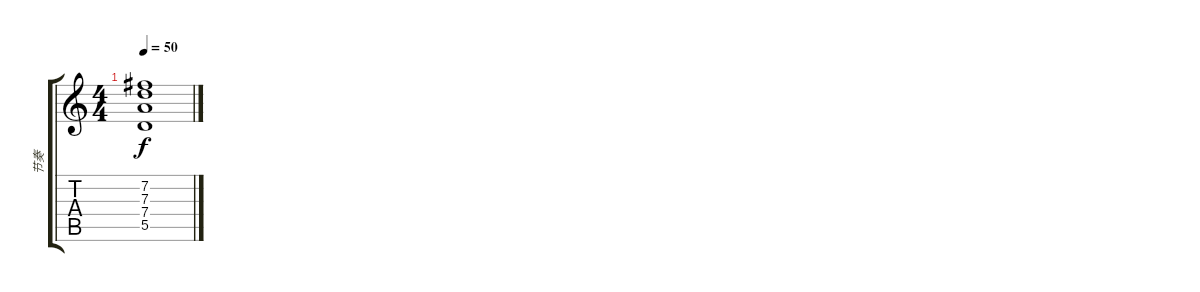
\track ("节奏" "节奏") {instrument acousticguitarsteel}
\staff {score tabs}
\tuning (E4 B3 G3 D3 A2 E2) {hide}
\ts (4 4)
\tempo 50
\clef g2
\ks c
(7.2 7.3 7.4 5.5).1{dy f}
